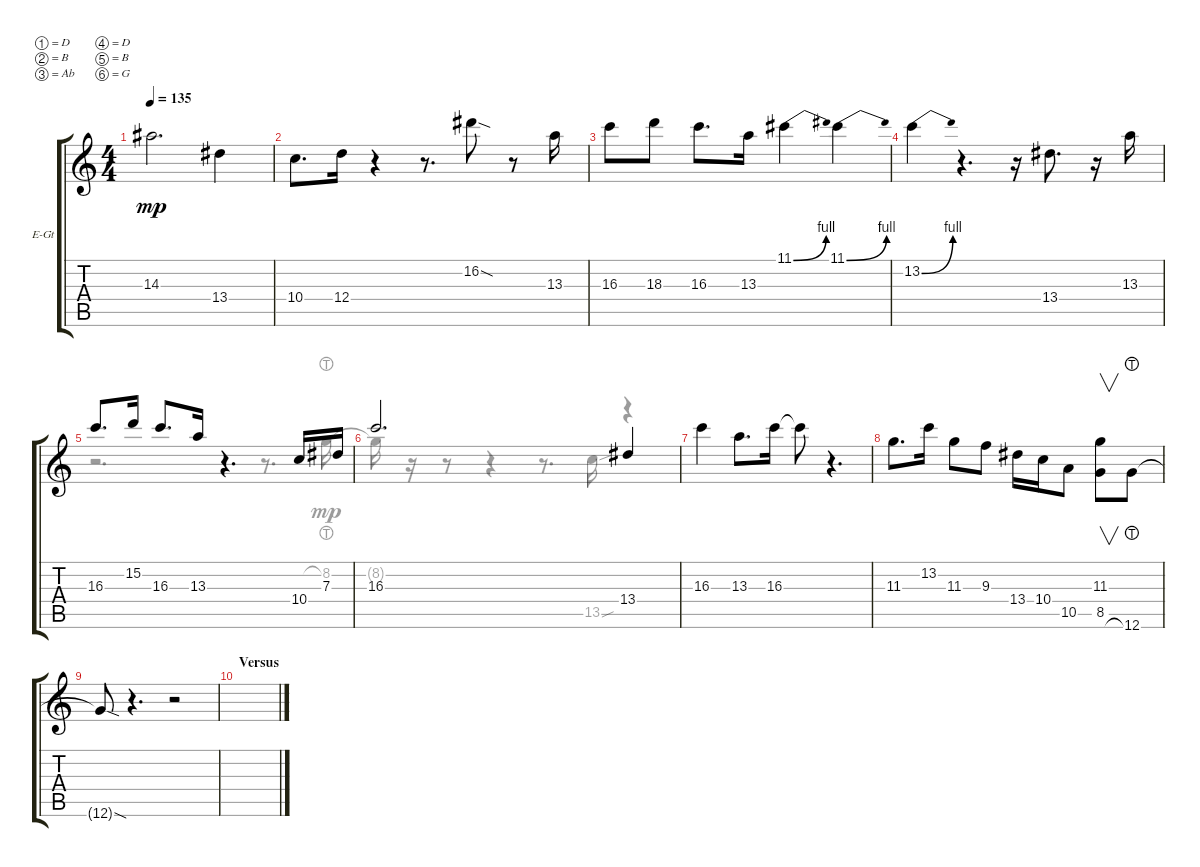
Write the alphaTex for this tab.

\bracketExtendMode groupsimilarinstruments
\firstSystemTrackNameOrientation horizontal
\otherSystemsTrackNameOrientation horizontal
\track ("S-Guitar" "E-Gt") {instrument overdrivenguitar}
\staff {score tabs}
\tuning (D4 B3 Ab3 D3 B2 G2)
\voice
\ts (4 4)
\tempo 135
\clef g2
\ks c
14.3{t}.2{d dy mp} 13.4.4 |
10.4.8{d} 12.4.16 r.4 r.8{d} 16.2{sod}.8 r.8 13.3.16 |
16.3.8 18.3.8 16.3.8{d} 13.3.16 11.1{be (bend 0 0 15 4)}.4 11.1{be (bend 0 0 15 4)}.4 |
13.2{be (bend 47.4 0 60 4)}.4 r.4{d} r.16 13.4.8{d} r.16 13.3.16 |
16.3.8{d} 15.2.16 16.3.8{d} 13.3.16 r.4{d} 10.4.16 7.3.16 |
16.3.2{d} 13.4.4 |
16.3.4 13.3.8{d} 16.3.16 16.3{t}.8 r.4{d} |
11.3.8{d} 13.2.16 11.3.8 9.3.8 13.4.16 10.4.16 10.5.8 (8.5 11.3).8{v} 12.6{lht}.8 |
12.6{sod t}.8 r.4{d} r.2 |
\section ("" "Versus")
|
|
|
|
|
|
\voice
\clef g2
\ottava regular
\simile none
\ks c
|
|
|
|
r.2{d} r.8{d} 8.2{lht}.16{dy mp} |
8.2{t}.16 r.16 r.8 r.4 r.8{d} 13.5{sou}.16 r.4 |
|
|
|
|
|
|
|
|
|
